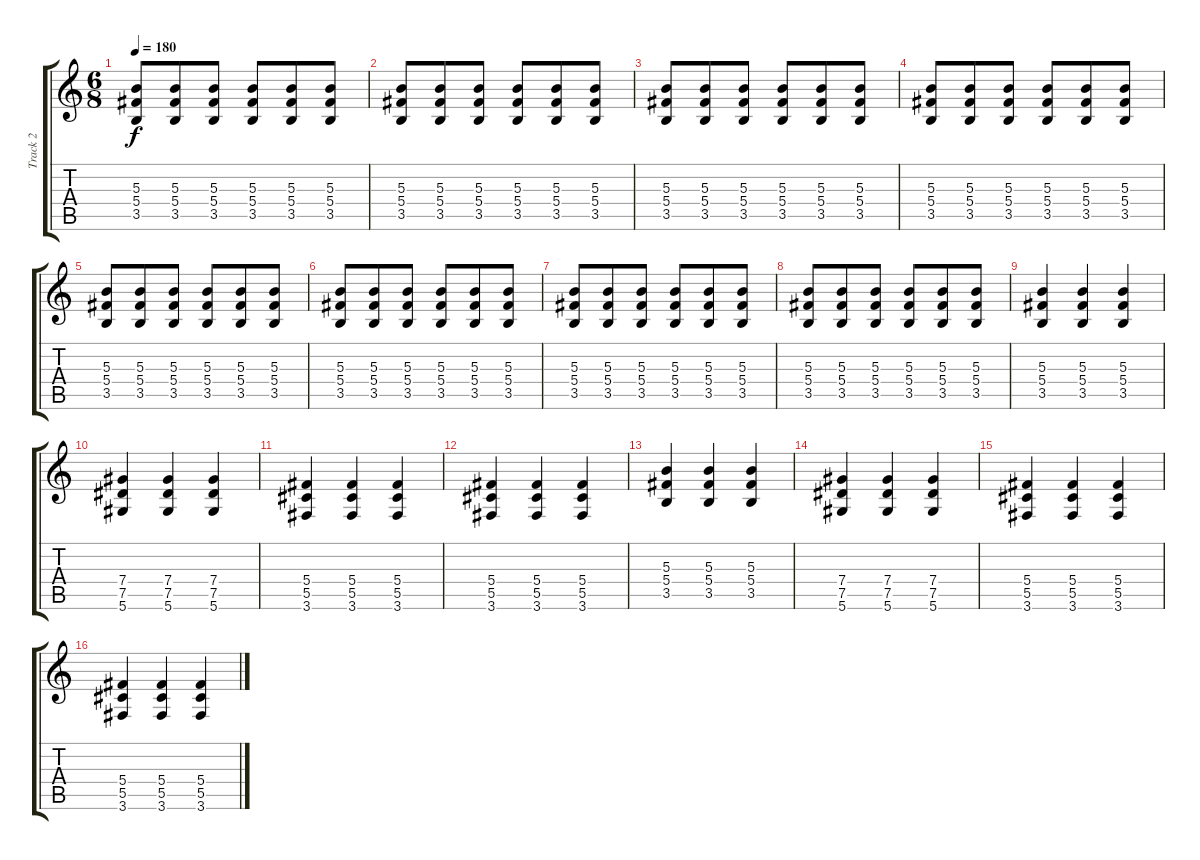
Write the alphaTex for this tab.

\track ("Track 2" "Track 2") {instrument distortionguitar}
\staff {score tabs}
\tuning (Eb4 Bb3 Gb3 Db3 Ab2 Eb2) {hide}
\ts (6 8)
\tempo 180
\clef g2
\ks c
(5.3 5.4 3.5).8{dy f} (5.3 5.4 3.5).8 (5.3 5.4 3.5).8 (5.3 5.4 3.5).8 (5.3 5.4 3.5).8 (5.3 5.4 3.5).8 |
(5.3 5.4 3.5).8 (5.3 5.4 3.5).8 (5.3 5.4 3.5).8 (5.3 5.4 3.5).8 (5.3 5.4 3.5).8 (5.3 5.4 3.5).8 |
(5.3 5.4 3.5).8 (5.3 5.4 3.5).8 (5.3 5.4 3.5).8 (5.3 5.4 3.5).8 (5.3 5.4 3.5).8 (5.3 5.4 3.5).8 |
(5.3 5.4 3.5).8 (5.3 5.4 3.5).8 (5.3 5.4 3.5).8 (5.3 5.4 3.5).8 (5.3 5.4 3.5).8 (5.3 5.4 3.5).8 |
(5.3 5.4 3.5).8 (5.3 5.4 3.5).8 (5.3 5.4 3.5).8 (5.3 5.4 3.5).8 (5.3 5.4 3.5).8 (5.3 5.4 3.5).8 |
(5.3 5.4 3.5).8 (5.3 5.4 3.5).8 (5.3 5.4 3.5).8 (5.3 5.4 3.5).8 (5.3 5.4 3.5).8 (5.3 5.4 3.5).8 |
(5.3 5.4 3.5).8 (5.3 5.4 3.5).8 (5.3 5.4 3.5).8 (5.3 5.4 3.5).8 (5.3 5.4 3.5).8 (5.3 5.4 3.5).8 |
(5.3 5.4 3.5).8 (5.3 5.4 3.5).8 (5.3 5.4 3.5).8 (5.3 5.4 3.5).8 (5.3 5.4 3.5).8 (5.3 5.4 3.5).8 |
(5.3 5.4 3.5).4 (5.3 5.4 3.5).4 (5.3 5.4 3.5).4 |
(7.4 7.5 5.6).4 (7.4 7.5 5.6).4 (7.4 7.5 5.6).4 |
(5.4 5.5 3.6).4 (5.4 5.5 3.6).4 (5.4 5.5 3.6).4 |
(5.4 5.5 3.6).4 (5.4 5.5 3.6).4 (5.4 5.5 3.6).4 |
(5.3 5.4 3.5).4 (5.3 5.4 3.5).4 (5.3 5.4 3.5).4 |
(7.4 7.5 5.6).4 (7.4 7.5 5.6).4 (7.4 7.5 5.6).4 |
(5.4 5.5 3.6).4 (5.4 5.5 3.6).4 (5.4 5.5 3.6).4 |
(5.4 5.5 3.6).4 (5.4 5.5 3.6).4 (5.4 5.5 3.6).4
